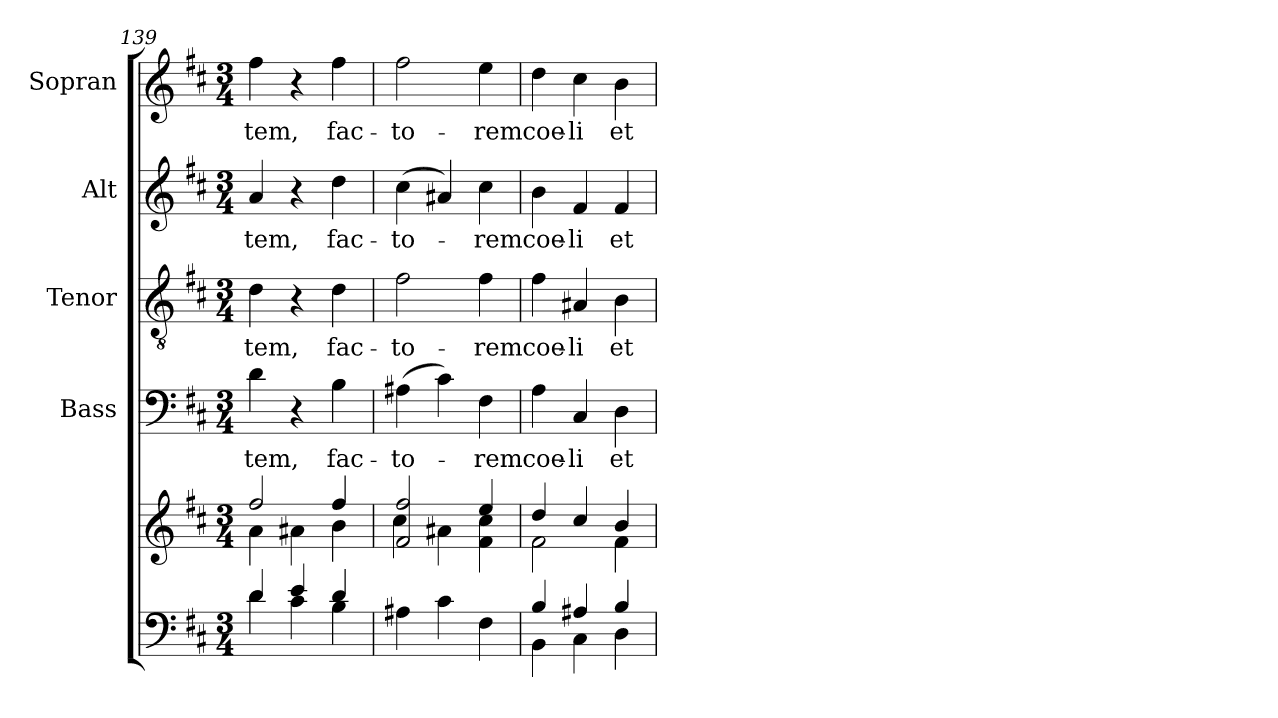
**kern	**kern	**kern	**text	**kern	**text	**kern	**text	**kern	**text
*part5	*part5	*part4	*part4	*part3	*part3	*part2	*part2	*part1	*part1
*staff6	*staff5	*staff4	*staff4	*staff3	*staff3	*staff2	*staff2	*staff1	*staff1
*	*	*I"Bass	*	*I"Tenor	*	*I"Alt	*	*I"Sopran	*
*	*	*I'B.	*	*I'T.	*	*I'A.	*	*I'S.	*
*clefF4	*clefG2	*clefF4	*	*clefGv2	*	*clefG2	*	*clefG2	*
*k[f#c#]	*k[f#c#]	*k[f#c#]	*	*k[f#c#]	*	*k[f#c#]	*	*k[f#c#]	*
*D:	*D:	*D:	*	*D:	*	*D:	*	*D:	*
*M3/4	*M3/4	*M3/4	*	*M3/4	*	*M3/4	*	*M3/4	*
=139	=139	=139	=139	=139	=139	=139	=139	=139	=139
*^	*^	*	*	*	*	*	*	*	*
!	!	!	!	!	!LO:LY:b	!	!LO:LY:b	!	!LO:LY:b	!	!LO:LY:b
4d/	4d\	2ff#/	4a\	4d\	-tem,	4d\	-tem,	4a/	-tem,	4ff#\	-tem,
4e/	4c#\	.	4a#X\	4r	.	4r	.	4r	.	4r	.
!	!	!	!	!	!LO:LY:b	!	!LO:LY:b	!	!LO:LY:b	!	!LO:LY:b
4d/	4B\	4ff#/	4b\	4B\	fac-	4d\	fac-	4dd\	fac-	4ff#\	fac-
=140	=140	=140	=140	=140	=140	=140	=140	=140	=140	=140	=140
!	!	!	!	!	!LO:LY:b	!	!LO:LY:b	!	!LO:LY:b	!	!LO:LY:b
*v	*v	*	*	*	*	*	*	*	*	*	*
4A#X\	2f#/ 2ff#/	4cc#\	(>4A#X\	-to-	2f#\	-to-	(>4cc#\	-to-	2ff#\	-to-
4c#\	.	4a#X\	4c#\)	.	.	.	4a#X/)	.	.	.
!	!	!	!	!LO:LY:b	!	!LO:LY:b	!	!LO:LY:b	!	!LO:LY:b
4F#\	4ee/	4f#\ 4cc#\	4F#\	-rem	4f#\	-rem	4cc#\	-rem	4ee\	-rem
=141	=141	=141	=141	=141	=141	=141	=141	=141	=141	=141
*^	*	*	*	*	*	*	*	*	*	*
!	!	!	!	!	!LO:LY:b	!	!LO:LY:b	!	!LO:LY:b	!	!LO:LY:b
4B/	4BB\	4dd/	2f#\	4A\	coe-	4f#\	coe-	4b\	coe-	4dd\	coe-
!	!	!	!	!	!LO:LY:b	!	!LO:LY:b	!	!LO:LY:b	!	!LO:LY:b
4A#X/	4C#\	4cc#/	.	4C#/	-li	4A#X/	-li	4f#/	-li	4cc#\	-li
!	!	!	!	!	!LO:LY:b	!	!LO:LY:b	!	!LO:LY:b	!	!LO:LY:b
4B/	4D\	4b/	4f#\	4D\	et	4B\	et	4f#/	et	4b\	et
*v	*v	*	*	*	*	*	*	*	*	*	*
*	*v	*v	*	*	*	*	*	*	*	*
=	=	=	=	=	=	=	=	=	=
*-	*-	*-	*-	*-	*-	*-	*-	*-	*-
